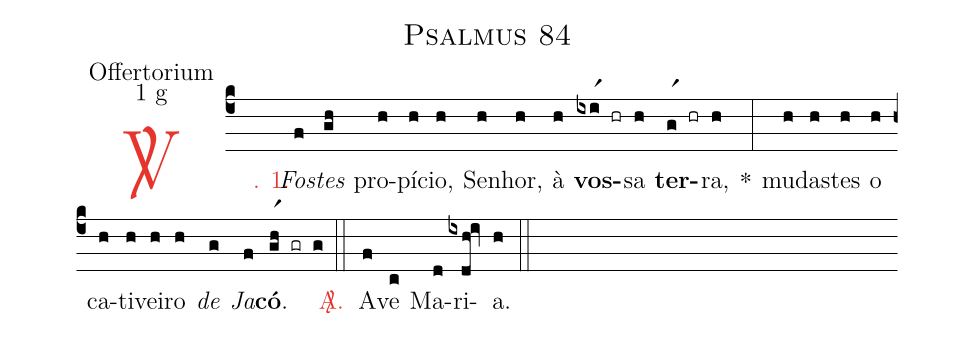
name: Psalmus 84;
office-part: Offertorium;
mode: 1;
mode-differentia: g;
%%
(c4)

<c><sp>V/</sp>. 1.</c>() <i>Fos</i>(f)<i>tes</i>(gh) pro(h)pí(h)cio,(h) Se(h)nhor,(h) à(h) <b>vos</b>(ixir1 hr)sa(h) <b>ter</b>(gr1 hr)ra,(h) *(:) mu(h)das(h)tes(h) o(h) ca(h)ti(h)vei(h)ro(h) <i>de</i>(g) <i>Ja</i>(f)<b>có</b>.(gr1h gr g)

(::)

<c><sp>A/</sp>.</c>() A(f)ve(c) Ma(d)ri(ixdh!iv)a.(h)

(::)
